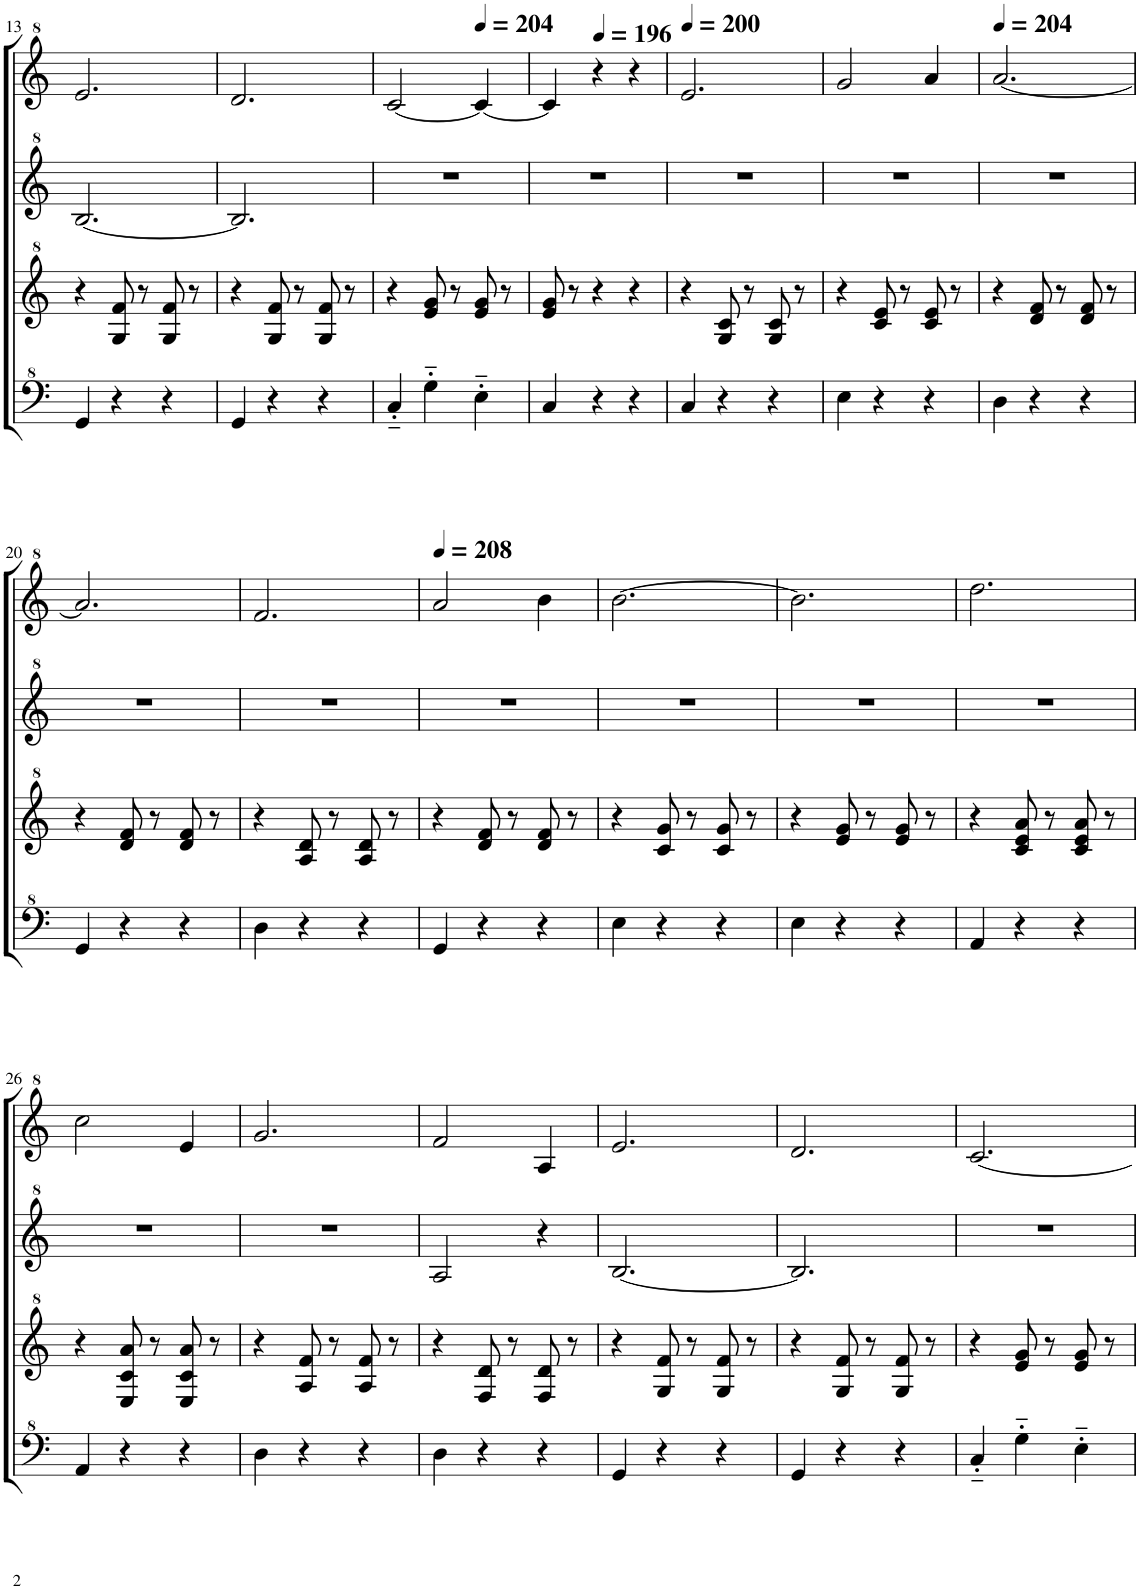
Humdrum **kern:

**kern	**kern	**kern	**kern
*part1	*part1	*part1	*part1
*staff4	*staff3	*staff2	*staff1
*I"Model III	*	*	*
!!LO:PB:g=z
*clefF^4	*clefG^2	*clefG^2	*clefG^2
*k[]	*k[]	*k[]	*k[]
*M3/4	*M3/4	*M3/4	*M3/4
=13	=13	=13	=13
4G/	4r	[2.b/	2.ee/
4r	8g/ 8ff/	.	.
.	8r	.	.
4r	8g/ 8ff/	.	.
.	8r	.	.
=14	=14	=14	=14
4G/	4r	2.b/]	2.dd/
4r	8g/ 8ff/	.	.
.	8r	.	.
4r	8g/ 8ff/	.	.
.	8r	.	.
=15	=15	=15	=15
4c'~/	4r	2.r	[2cc/
4g'~\	8ee/ 8gg/	.	.
.	8r	.	.
*	*	*	*MM204
4e'~\	8ee/ 8gg/	.	4cc/_
.	8r	.	.
=16	=16	=16	=16
4c/	8ee/ 8gg/	2.r	4cc/]
.	8r	.	.
*	*	*	*MM196
4r	4r	.	4r
4r	4r	.	4r
=17	=17	=17	=17
*	*	*	*MM200
4c/	4r	2.r	2.ee/
4r	8g/ 8cc/	.	.
.	8r	.	.
4r	8g/ 8cc/	.	.
.	8r	.	.
=18	=18	=18	=18
4e\	4r	2.r	2gg/
4r	8cc/ 8ee/	.	.
.	8r	.	.
4r	8cc/ 8ee/	.	4aa/
.	8r	.	.
=19	=19	=19	=19
*	*	*	*MM204
4d\	4r	2.r	[2.aa/
4r	8dd/ 8ff/	.	.
.	8r	.	.
4r	8dd/ 8ff/	.	.
.	8r	.	.
!!LO:LB:g=z
=20	=20	=20	=20
4G/	4r	2.r	2.aa/]
4r	8dd/ 8ff/	.	.
.	8r	.	.
4r	8dd/ 8ff/	.	.
.	8r	.	.
=21	=21	=21	=21
4d\	4r	2.r	2.ff/
4r	8a/ 8dd/	.	.
.	8r	.	.
4r	8a/ 8dd/	.	.
.	8r	.	.
=22	=22	=22	=22
*	*	*	*MM208
4G/	4r	2.r	2aa/
4r	8dd/ 8ff/	.	.
.	8r	.	.
4r	8dd/ 8ff/	.	4bb\
.	8r	.	.
=23	=23	=23	=23
4e\	4r	2.r	[2.bb\
4r	8cc/ 8gg/	.	.
.	8r	.	.
4r	8cc/ 8gg/	.	.
.	8r	.	.
=24	=24	=24	=24
4e\	4r	2.r	2.bb\]
4r	8ee/ 8gg/	.	.
.	8r	.	.
4r	8ee/ 8gg/	.	.
.	8r	.	.
=25	=25	=25	=25
4A/	4r	2.r	2.ddd\
4r	8cc/ 8ee/ 8aa/	.	.
.	8r	.	.
4r	8cc/ 8ee/ 8aa/	.	.
.	8r	.	.
!!LO:LB:g=z
=26	=26	=26	=26
4A/	4r	2.r	2ccc\
4r	8e/ 8cc/ 8aa/	.	.
.	8r	.	.
4r	8e/ 8cc/ 8aa/	.	4ee/
.	8r	.	.
=27	=27	=27	=27
4d\	4r	2.r	2.gg/
4r	8a/ 8ff/	.	.
.	8r	.	.
4r	8a/ 8ff/	.	.
.	8r	.	.
=28	=28	=28	=28
4d\	4r	2a/	2ff/
4r	8f/ 8dd/	.	.
.	8r	.	.
4r	8f/ 8dd/	4r	4a/
.	8r	.	.
=29	=29	=29	=29
4G/	4r	[2.b/	2.ee/
4r	8g/ 8ff/	.	.
.	8r	.	.
4r	8g/ 8ff/	.	.
.	8r	.	.
=30	=30	=30	=30
4G/	4r	2.b/]	2.dd/
4r	8g/ 8ff/	.	.
.	8r	.	.
4r	8g/ 8ff/	.	.
.	8r	.	.
=31	=31	=31	=31
4c'~/	4r	2.r	[2.cc/
4g'~\	8ee/ 8gg/	.	.
.	8r	.	.
4e'~\	8ee/ 8gg/	.	.
.	8r	.	.
=	=	=	=
*-	*-	*-	*-
